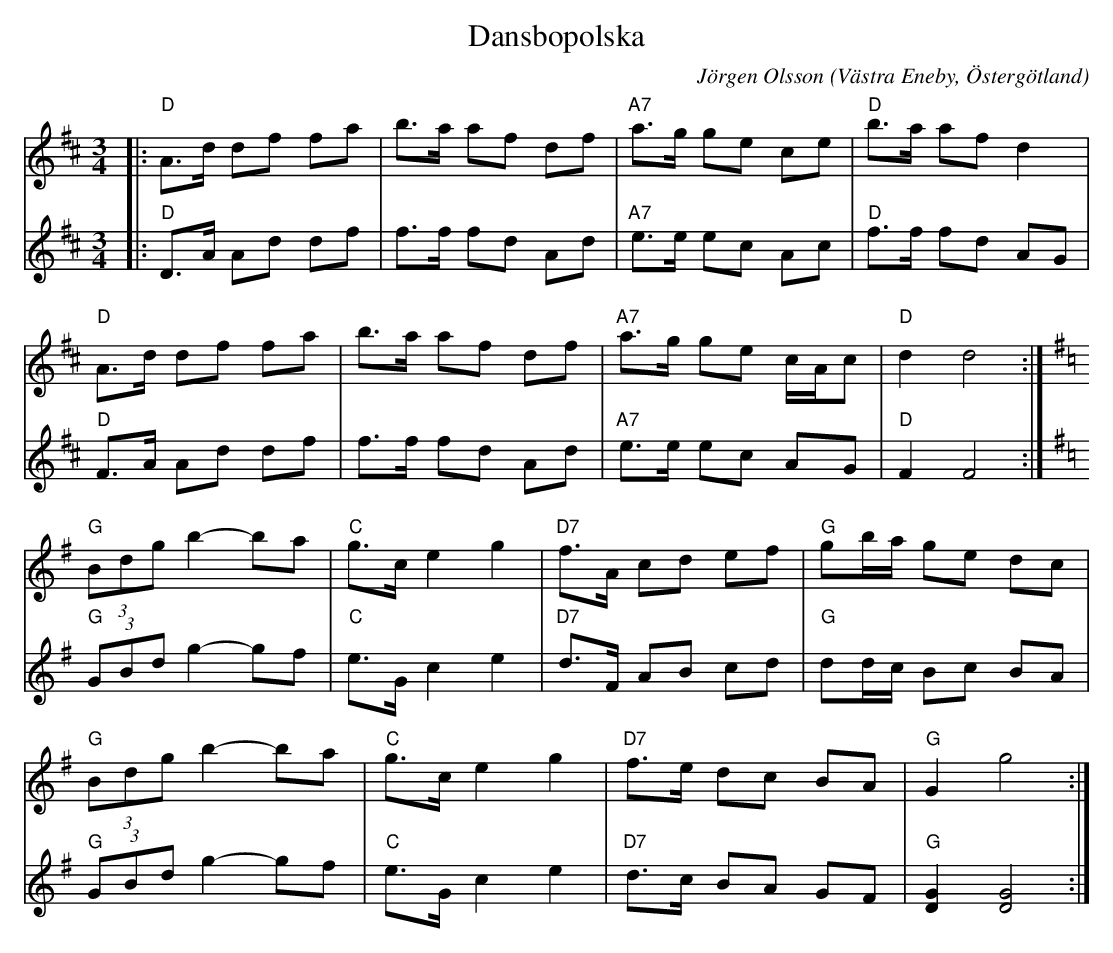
X:1
T:Dansbopolska
C:Jörgen Olsson
O:Västra Eneby, Östergötland
M:3/4
L:1/8
K:D
V:1
|:"D"A>d df fa|b>a af df|"A7"a>g ge ce|"D"b>a af d2|
"D"A>d df fa|b>a af df|"A7"a>g ge c/A/c|"D"d2 d4:|
[K:G]"G"(3Bdg b2- ba|"C"g>c e2 g2|"D7"f>A cd ef|"G" gb/a/ ge dc|
"G"(3Bdg b2- ba|"C"g>c e2 g2|"D7"f>e dc BA|"G" G2 g4:|
V:2
|:"D"D>A Ad df|f>f fd Ad|"A7"e>e ec Ac|"D"f>f fd AG|
"D"F>A Ad df|f>f fd Ad|"A7"e>e ec AG|"D"F2 F4:|
[K:G]"G"(3GBd g2- gf|"C"e>G c2 e2|"D7"d>F AB cd|"G" dd/c/ Bc BA|
"G"(3GBd g2- gf|"C"e>G c2 e2|"D7"d>c BA GF|"G" [DG]2 [DG]4:|
